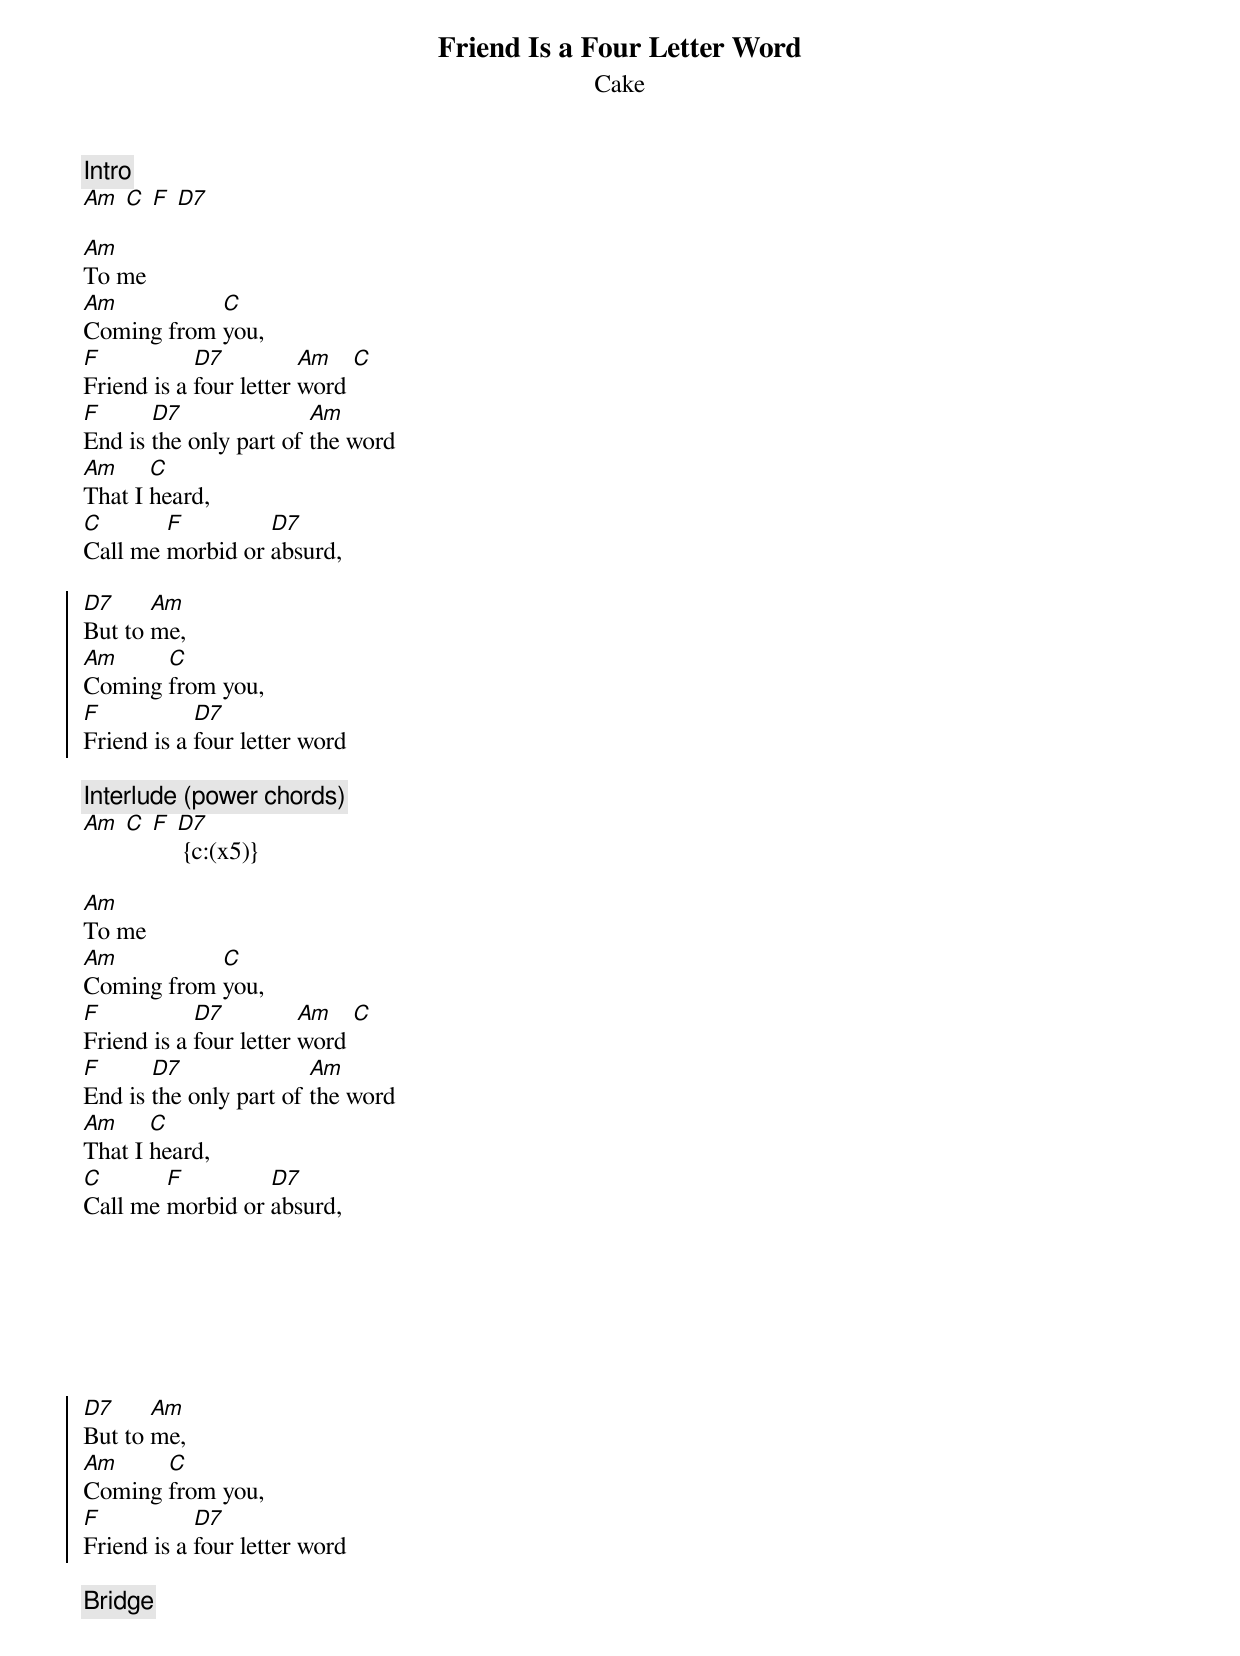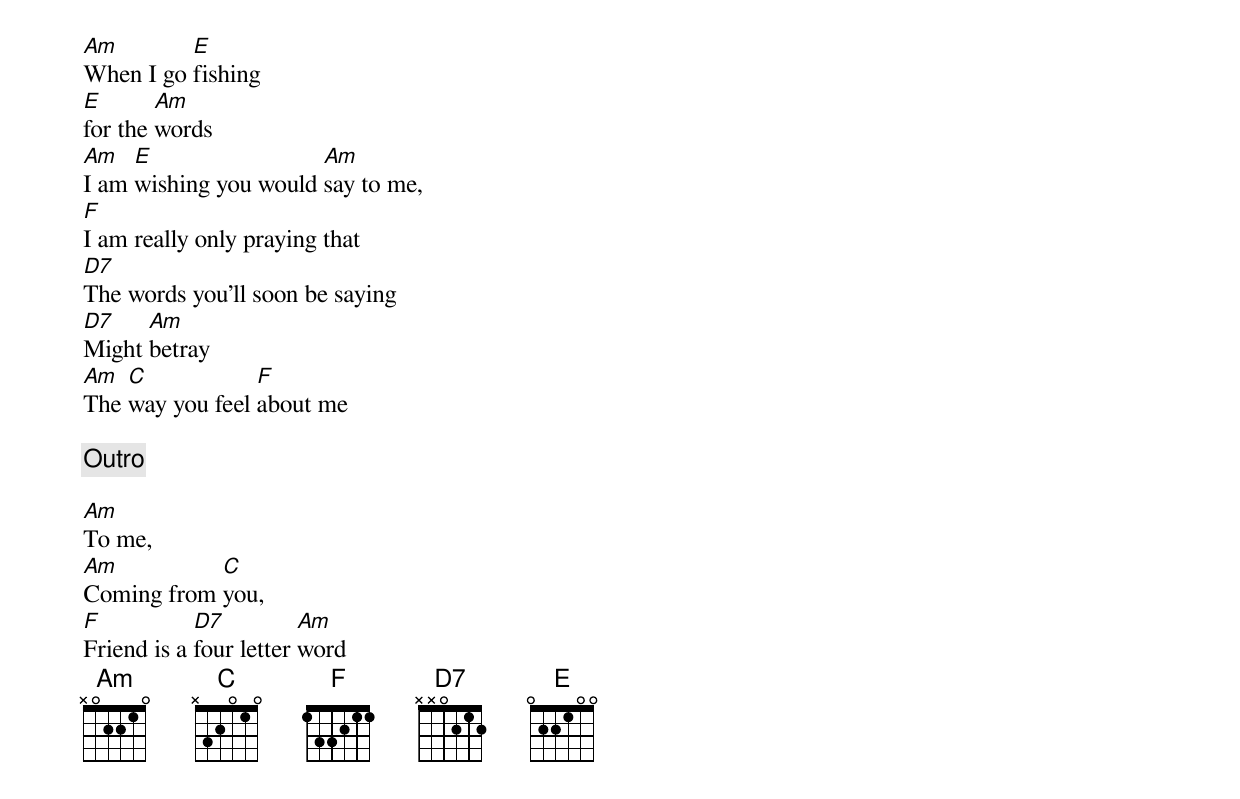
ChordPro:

{title:Friend Is a Four Letter Word}
{subtitle:Cake}

{c:Intro}
[Am] [C] [F] [D7]

[Am]To me
[Am]Coming from [C]you,
[F]Friend is a [D7]four letter [Am]word [C]
[F]End is [D7]the only part of [Am]the word
[Am]That I [C]heard,
[C]Call me [F]morbid or [D7]absurd,

{soc}
[D7]But to [Am]me,
[Am]Coming [C]from you,
[F]Friend is a [D7]four letter word
{eoc}

{c:Interlude (power chords)}
[Am] [C] [F] [D7] {c:(x5)}

[Am]To me
[Am]Coming from [C]you,
[F]Friend is a [D7]four letter [Am]word [C]
[F]End is [D7]the only part of [Am]the word
[Am]That I [C]heard,
[C]Call me [F]morbid or [D7]absurd,







{soc}
[D7]But to [Am]me,
[Am]Coming [C]from you,
[F]Friend is a [D7]four letter word
{eoc}

{c:Bridge}
[Am]When I go [E]fishing
[E]for the [Am]words
[Am]I am [E]wishing you would [Am]say to me,
[F]I am really only praying that
[D7]The words you'll soon be saying
[D7]Might [Am]betray
[Am]The [C]way you feel [F]about me

{c:Outro}

[Am]To me,
[Am]Coming from [C]you,
[F]Friend is a [D7]four letter [Am]word
